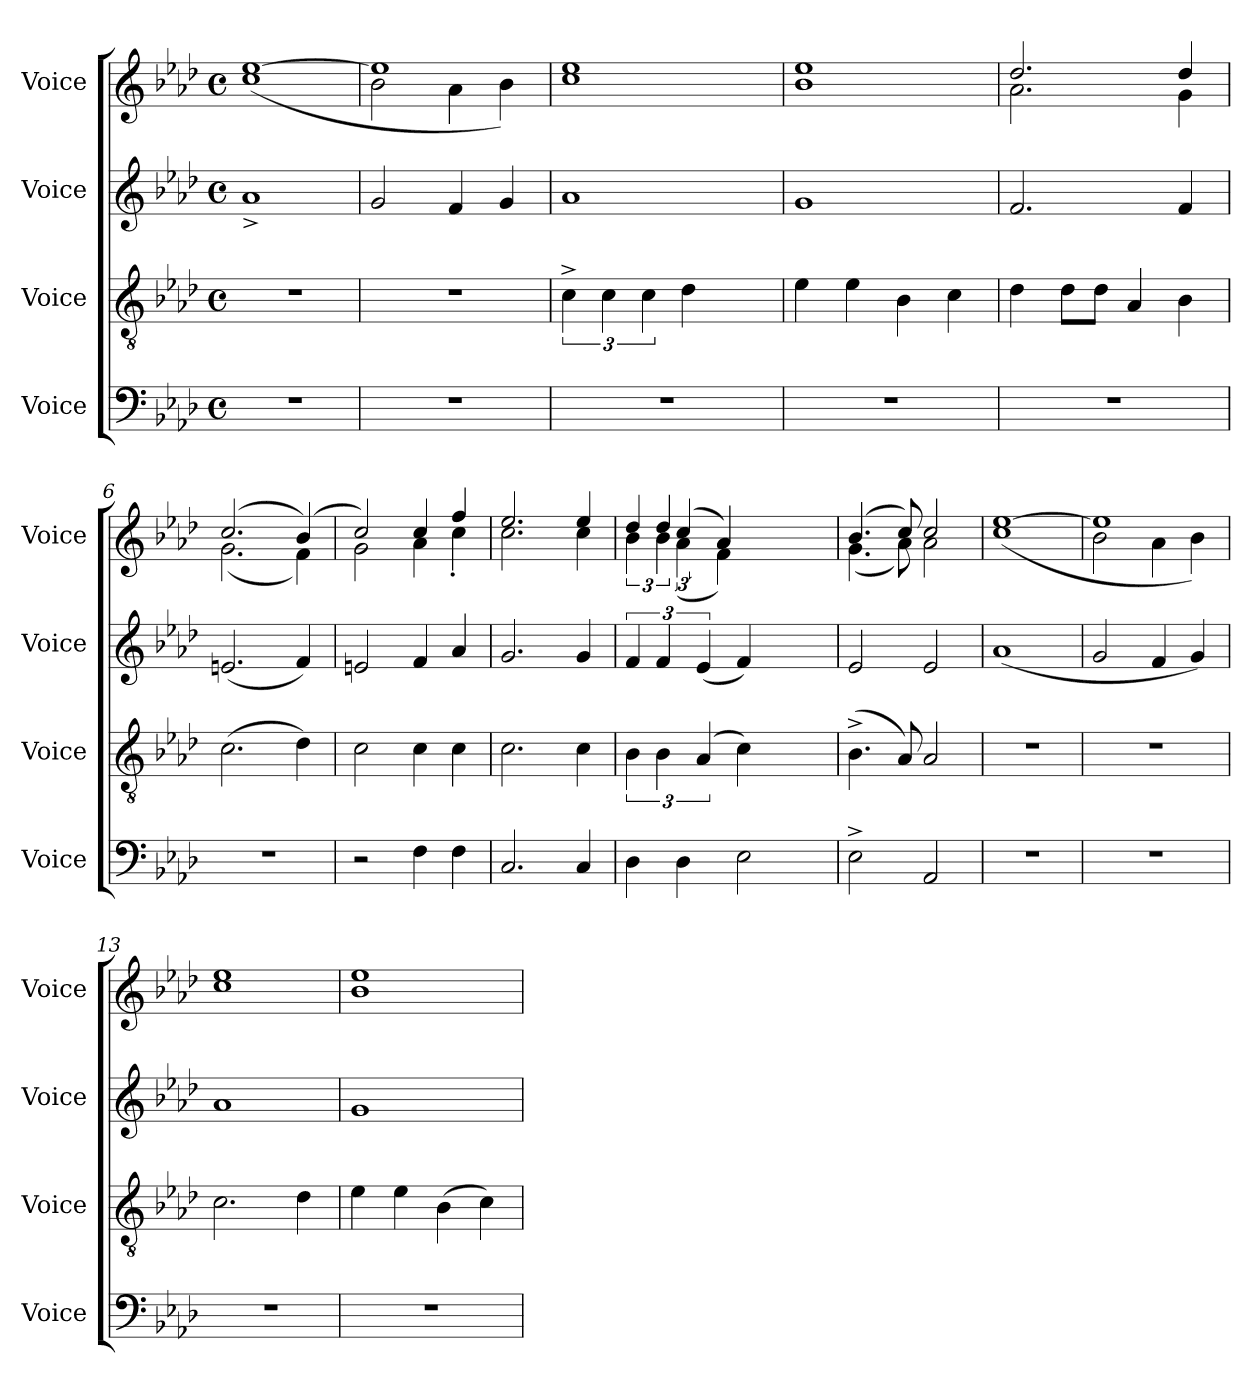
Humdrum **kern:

**kern	**kern	**kern	**kern
*part4	*part3	*part2	*part1
*staff4	*staff3	*staff2	*staff1
*I"Voice	*I"Voice	*I"Voice	*I"Voice
*I'Voice	*I'Voice	*I'Voice	*I'Voice
*clefF4	*clefGv2	*clefG2	*clefG2
*k[b-e-a-d-]	*k[b-e-a-d-]	*k[b-e-a-d-]	*k[b-e-a-d-]
*M4/4	*M4/4	*M4/4	*M4/4
*met(c)	*met(c)	*met(c)	*met(c)
=1	=1	=1	=1
*	*	*	*^
1rF	1rd	1a-^<	[>1ee-	(<1cc
=2	=2	=2	=2	=2
1rF	1rd	2g/	1ee-]	2b-\
.	.	4f/	.	4a-\
.	.	4g/	.	4b-\)
=3	=3	=3	=3	=3
1rF	6c^<\	1a-	1ee-	1cc
.	6c\	.	.	.
.	6c\	.	.	.
.	4d-\	.	.	.
.	4ryy	.	.	.
=4	=4	=4	=4	=4
1rF	4e-\	1g	1ee-	1b-
.	4e-\	.	.	.
.	4B-\	.	.	.
.	4c\	.	.	.
=5	=5	=5	=5	=5
1rF	4d-\	2.f/	2.dd-/	2.a-\
.	8d-\L	.	.	.
.	8d-\J	.	.	.
.	4A-/	.	.	.
.	4B-\	4f/	4dd-/	4g\
=6	=6	=6	=6	=6
1rF	(>2.c\	(<2.en/	(>2.cc/	(<2.g\
.	4d-\)	4f/)	(>4b-/)	4f\)
=7	=7	=7	=7	=7
2r	2c\	2en/	2cc/)	2g\
4F\	4c\	4f/	4cc/	4a-\
4F\	4c\	4a-/	4ff/	4cc'<\
!!LO:LB:g=z	!!
=8	=8	=8	=8	=8
2.C/	2.c\	2.g/	2.ee-/	2.cc\
4C/	4c\	4g/	4ee-/	4cc\
=9	=9	=9	=9	=9
*	*	*	*^	*^
4D-\	6B-\	6f/	4dd-/	6b-\	6ryy	4ryy
.	6B-\	6f/	.	6b-\	4dd-/	.
4D-\	.	.	(>4cc/	.	.	(<6a-\
.	(>6A-/	(<6e-/	.	3ryy	.	.
.	.	.	.	.	4a-/)	4f\)
2E-\	4c\)	4f/)	3ryy	.	.	.
.	.	.	.	3ryy	3ryy	3ryy
.	4ryy	4ryy	.	.	.	.
.	.	.	6ryy	.	.	.
*	*	*	*	*v	*v	*v
=10	=10	=10	=10	=10
2E-^<\	(>4.B-^<\	2e-/	(>4.b-/	(<4.g\
.	8A-/)	.	8cc/)	8a-\)
2AA-/	2A-/	2e-/	2cc/	2a-\
=11	=11	=11	=11	=11
1rF	1rd	(<1a-	[>1ee-	(<1cc
=12	=12	=12	=12	=12
1rF	1rd	2g/	1ee-]	2b-\
.	.	4f/	.	4a-\
.	.	4g/)	.	4b-\)
=13	=13	=13	=13	=13
1rF	2.c\	1a-	1ee-	1cc
.	4d-\	.	.	.
=14	=14	=14	=14	=14
1rF	4e-\	1g	1ee-	1b-
.	4e-\	.	.	.
.	(>4B-\	.	.	.
.	4c\)	.	.	.
*	*	*	*v	*v
=	=	=	=
*-	*-	*-	*-
